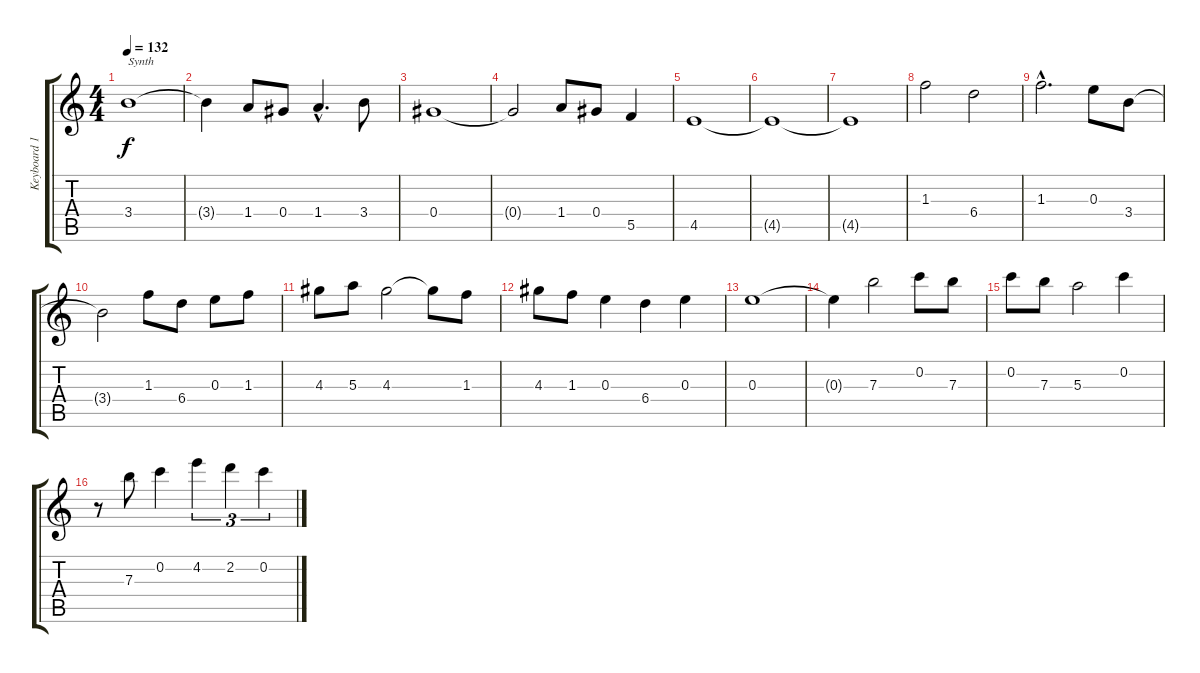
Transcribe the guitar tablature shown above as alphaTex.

\track ("Keyboard 1 Andre Matos" "Keyboard 1") {instrument stringensemble1}
\staff {score tabs}
\tuning (A6 C6 E5 Ab4 C4 E3) {hide}
\ts (4 4)
\tempo 132
\clef g2
\ks c
3.4.1{txt "Synth" dy f instrument synthstrings1} |
3.4{t}.4 1.4.8 0.4.8 1.4{hac}.4{d} 3.4.8 |
0.4.1 |
0.4{t}.2 1.4.8 0.4.8 5.5.4 |
4.5.1 |
4.5{t}.1 |
4.5{t}.1 |
1.3.2 6.4.2 |
1.3{hac}.2{d} 0.3.8 3.4.8 |
3.4{t}.2 1.3.8 6.4.8 0.3.8 1.3.8 |
4.3.8 5.3.8 4.3.2 4.3{t}.8 1.3.8 |
4.3.8 1.3.8 0.3.4 6.4.4 0.3.4 |
0.3.1 |
0.3{t}.4 7.3.2 0.2.8 7.3.8 |
0.2.8 7.3.8 5.3.2 0.2.4 |
r.8 7.3.8 0.2.4 4.2.4{tu (3 2)} 2.2.4{tu (3 2)} 0.2.4{tu (3 2)}
